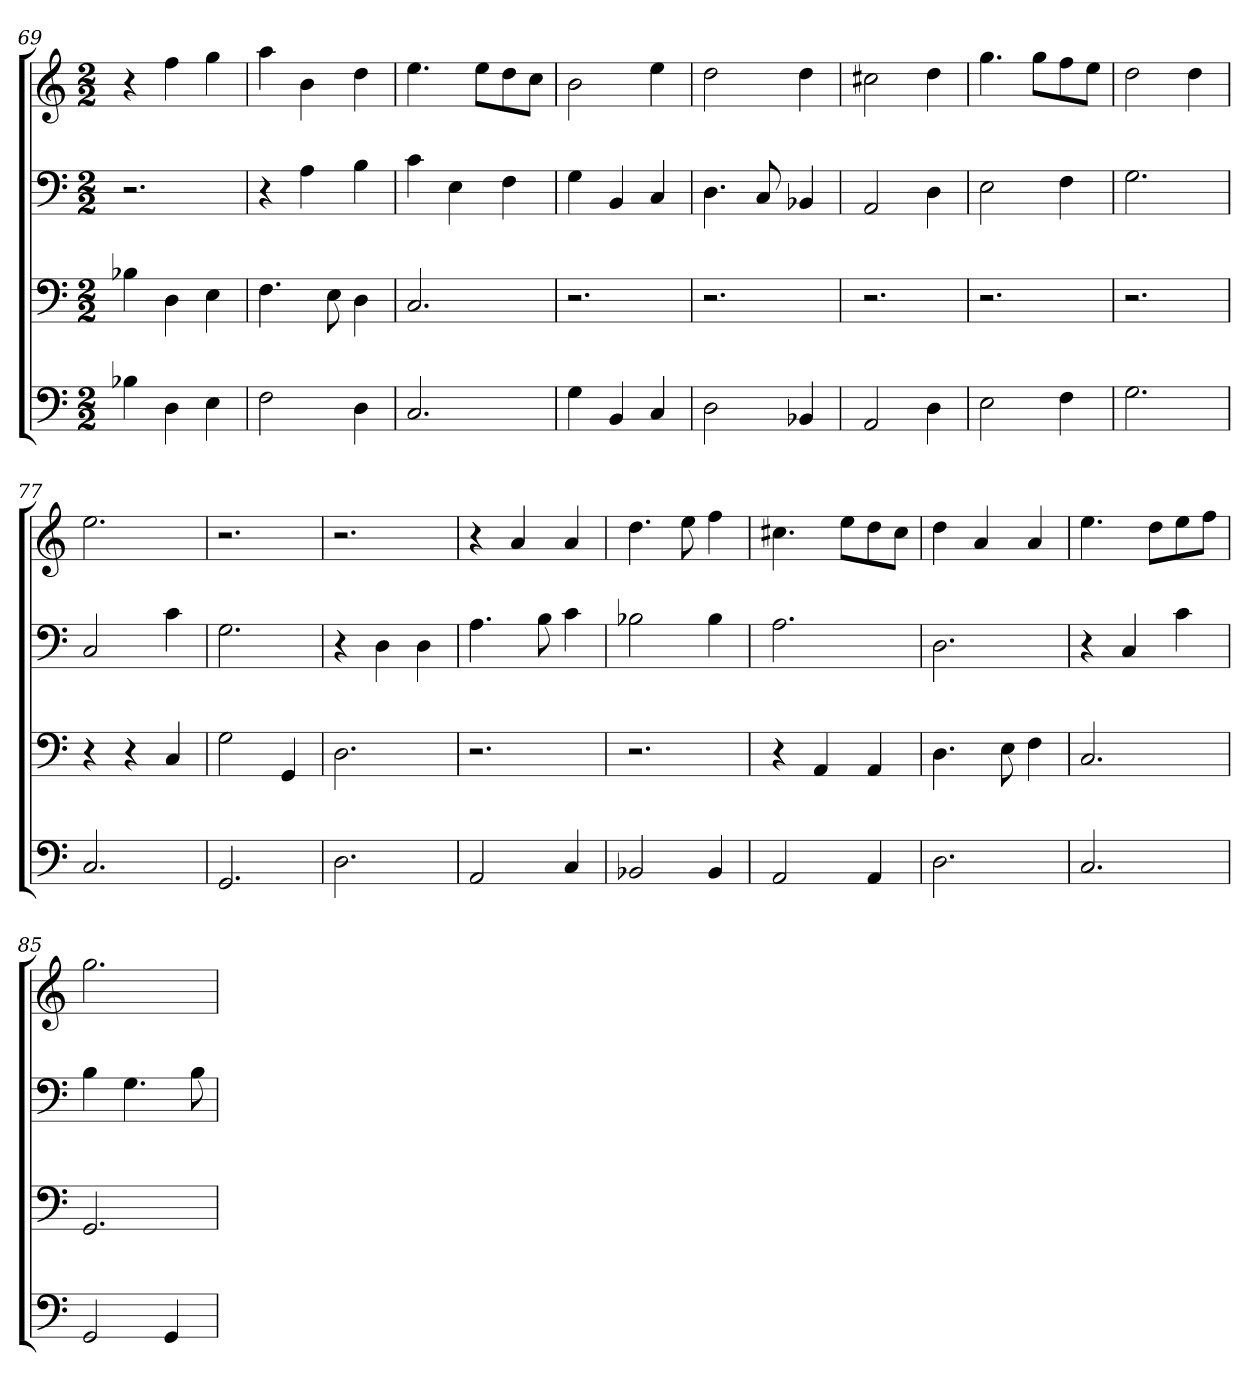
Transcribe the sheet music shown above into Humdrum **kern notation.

**kern	**kern	**kern	**kern
*part4	*part3	*part2	*part1
*staff4	*staff3	*staff2	*staff1
*clefF4	*clefF4	*clefF4	*clefG2
*k[]	*k[]	*k[]	*k[]
*M2/2	*M2/2	*M2/2	*M2/2
=69	=69	=69	=69
4B-X\	4B-X\	2.r	4r
4D\	4D\	.	4ff\
4E\	4E\	.	4gg\
=70	=70	=70	=70
2F\	4.F\	4r	4aa\
.	.	4A\	4b\
.	8E\	.	.
4D\	4D\	4B\	4dd\
=71	=71	=71	=71
2.C/	2.C/	4c\	4.ee\
.	.	4E\	.
.	.	.	8ee\L
.	.	4F\	8dd\
.	.	.	8cc\J
=72	=72	=72	=72
4G\	2.r	4G\	2b\
4BB/	.	4BB/	.
4C/	.	4C/	4ee\
=73	=73	=73	=73
2D\	2.r	4.D\	2dd\
.	.	8C/	.
4BB-X/	.	4BB-X/	4dd\
=74	=74	=74	=74
2AA/	2.r	2AA/	2cc#X\
4D\	.	4D\	4dd\
=75	=75	=75	=75
2E\	2.r	2E\	4.gg\
.	.	.	8gg\L
4F\	.	4F\	8ff\
.	.	.	8ee\J
=76	=76	=76	=76
2.G\	2.r	2.G\	2dd\
.	.	.	4dd\
=77	=77	=77	=77
2.C/	4r	2C/	2.ee\
.	4r	.	.
.	4C/	4c\	.
=78	=78	=78	=78
2.GG/	2G\	2.G\	2.r
.	4GG/	.	.
=79	=79	=79	=79
2.D\	2.D\	4r	2.r
.	.	4D\	.
.	.	4D\	.
=80	=80	=80	=80
2AA/	2.r	4.A\	4r
.	.	.	4a/
.	.	8B\	.
4C/	.	4c\	4a/
=81	=81	=81	=81
2BB-X/	2.r	2B-X\	4.dd\
.	.	.	8ee\
4BB-/	.	4B-\	4ff\
=82	=82	=82	=82
2AA/	4r	2.A\	4.cc#X\
.	4AA/	.	.
.	.	.	8ee\L
4AA/	4AA/	.	8dd\
.	.	.	8cc#\J
=83	=83	=83	=83
2.D\	4.D\	2.D\	4dd\
.	.	.	4a/
.	8E\	.	.
.	4F\	.	4a/
=84	=84	=84	=84
2.C/	2.C/	4r	4.ee\
.	.	4C/	.
.	.	.	8dd\L
.	.	4c\	8ee\
.	.	.	8ff\J
=85	=85	=85	=85
2GG/	2.GG/	4B\	2.gg\
.	.	4.G\	.
4GG/	.	.	.
.	.	8B\	.
=	=	=	=
*-	*-	*-	*-
